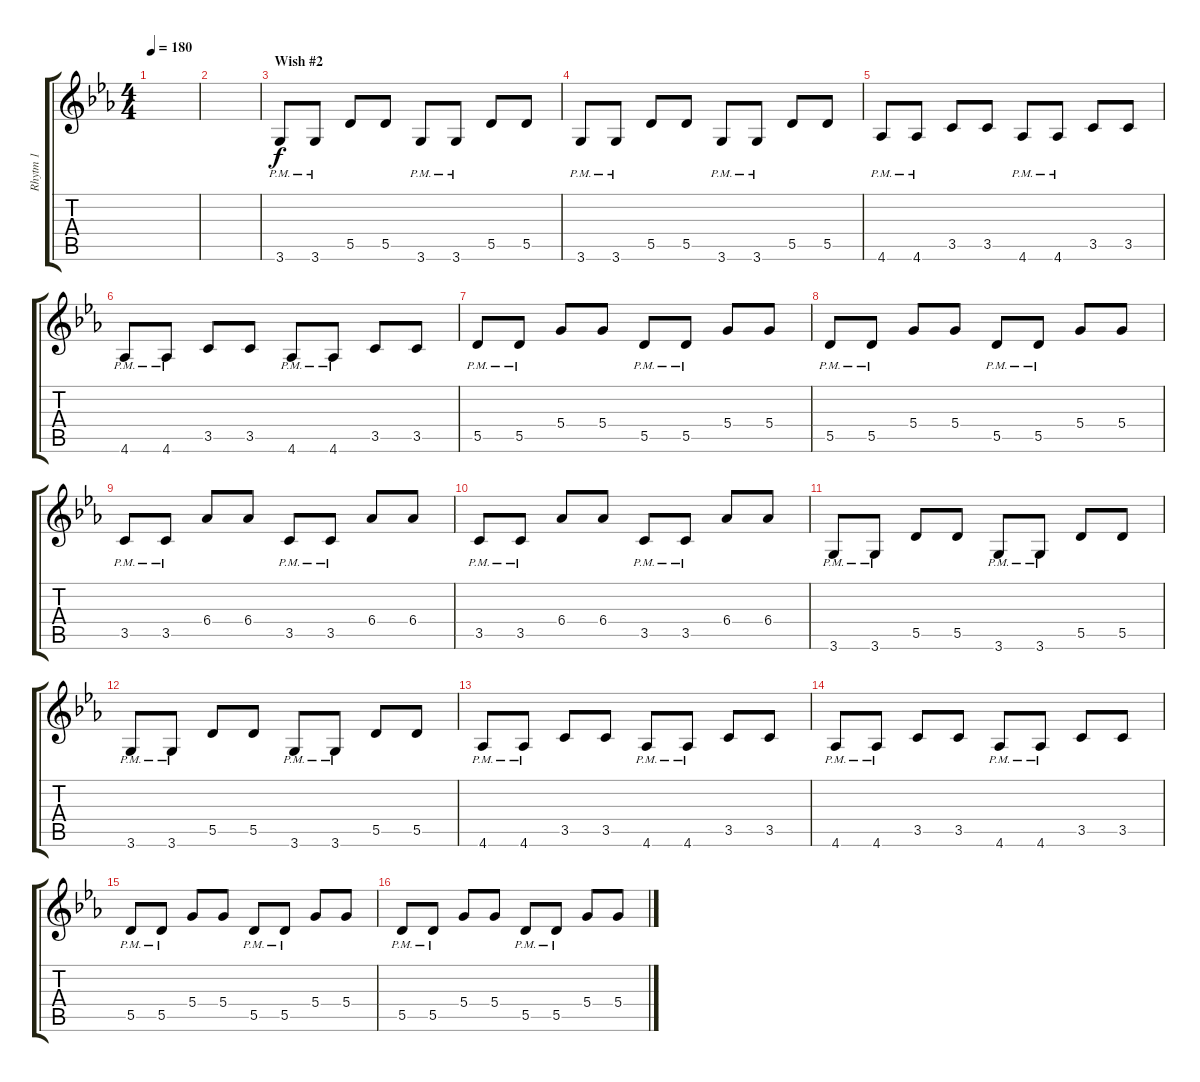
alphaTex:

\track ("Rhytm 1" "Rhytm 1") {instrument overdrivenguitar}
\staff {score tabs}
\tuning (E4 B3 G3 D3 A2 E2) {hide}
\ts (4 4)
\tempo 180
\clef g2
\ks eb
|
|
\section ("" "Wish #2")
3.6{pm}.8 3.6{pm}.8 5.5.8 5.5.8 3.6{pm}.8 3.6{pm}.8 5.5.8 5.5.8 |
3.6{pm}.8 3.6{pm}.8 5.5.8 5.5.8 3.6{pm}.8 3.6{pm}.8 5.5.8 5.5.8 |
4.6{pm}.8 4.6{pm}.8 3.5.8 3.5.8 4.6{pm}.8 4.6{pm}.8 3.5.8 3.5.8 |
4.6{pm}.8 4.6{pm}.8 3.5.8 3.5.8 4.6{pm}.8 4.6{pm}.8 3.5.8 3.5.8 |
5.5{pm}.8 5.5{pm}.8 5.4.8 5.4.8 5.5{pm}.8 5.5{pm}.8 5.4.8 5.4.8 |
5.5{pm}.8 5.5{pm}.8 5.4.8 5.4.8 5.5{pm}.8 5.5{pm}.8 5.4.8 5.4.8 |
3.5{pm}.8 3.5{pm}.8 6.4.8 6.4.8 3.5{pm}.8 3.5{pm}.8 6.4.8 6.4.8 |
3.5{pm}.8 3.5{pm}.8 6.4.8 6.4.8 3.5{pm}.8 3.5{pm}.8 6.4.8 6.4.8 |
3.6{pm}.8 3.6{pm}.8 5.5.8 5.5.8 3.6{pm}.8 3.6{pm}.8 5.5.8 5.5.8 |
3.6{pm}.8 3.6{pm}.8 5.5.8 5.5.8 3.6{pm}.8 3.6{pm}.8 5.5.8 5.5.8 |
4.6{pm}.8 4.6{pm}.8 3.5.8 3.5.8 4.6{pm}.8 4.6{pm}.8 3.5.8 3.5.8 |
4.6{pm}.8 4.6{pm}.8 3.5.8 3.5.8 4.6{pm}.8 4.6{pm}.8 3.5.8 3.5.8 |
5.5{pm}.8 5.5{pm}.8 5.4.8 5.4.8 5.5{pm}.8 5.5{pm}.8 5.4.8 5.4.8 |
5.5{pm}.8 5.5{pm}.8 5.4.8 5.4.8 5.5{pm}.8 5.5{pm}.8 5.4.8 5.4.8
